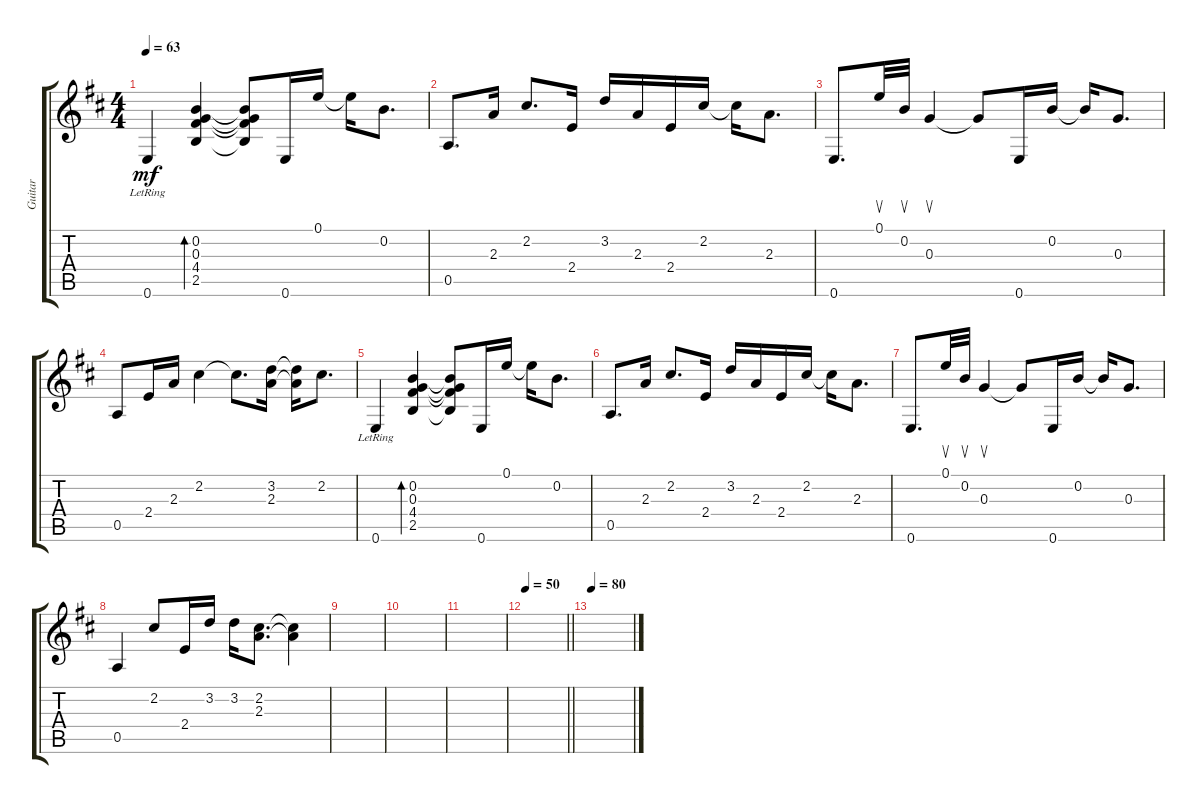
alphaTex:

\track ("Guitar" "Guitar") {instrument electricguitarclean}
\staff {score tabs}
\tuning (E4 B3 G3 D3 A2 E2) {hide}
\ts (4 4)
\tempo 63
\clef g2
\ks d
0.6{lr}.4{dy mf} (0.2 0.3 4.4 2.5).4{bd 30} (0.2{t} 0.3{t} 4.4{t} 2.5{t}).8 0.6.16 0.1.16 0.1{t}.16 0.2.8{d} |
0.5.8{d} 2.3.16 2.2.8{d} 2.4.16 3.2.16 2.3.16 2.4.16 2.2.16 2.2{t}.16 2.3.8{d} |
0.6.8{d} 0.1.32{su} 0.2.32{su} 0.3.4{su} 0.3{t}.8 0.6.16 0.2.16 0.2{t}.16 0.3.8{d} |
0.5.8 2.4.16 2.3.16 2.2.4 2.2{t}.8{d} (3.2 2.3).16 (3.2{t} 2.3{t}).16 2.2.8{d} |
0.6{lr}.4 (0.2 0.3 4.4 2.5).4{bd 30} (0.2{t} 0.3{t} 4.4{t} 2.5{t}).8 0.6.16 0.1.16 0.1{t}.16 0.2.8{d} |
0.5.8{d} 2.3.16 2.2.8{d} 2.4.16 3.2.16 2.3.16 2.4.16 2.2.16 2.2{t}.16 2.3.8{d} |
0.6.8{d} 0.1.32{su} 0.2.32{su} 0.3.4{su} 0.3{t}.8 0.6.16 0.2.16 0.2{t}.16 0.3.8{d} |
0.5.4 2.2.8 2.4.16 3.2.16 3.2.16 (2.2 2.3).8{d} (2.2{t} 2.3{t}).4 |
|
|
|
\tempo 50
\barLineRight lightlight
|
\tempo 80
